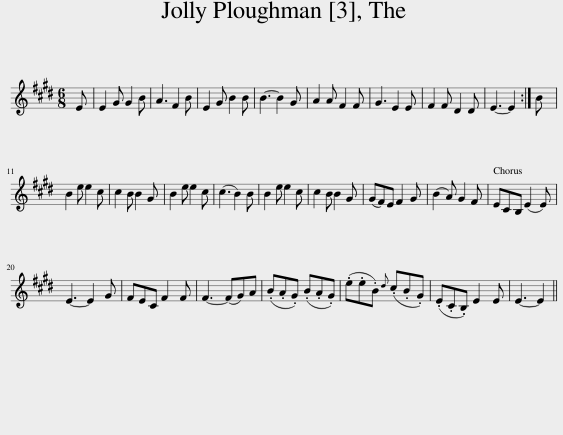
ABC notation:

X:1
L:1/8
M:6/8
I:linebreak $
K:E
V:1 treble
V:1
 E | E2 G G2 B | A3 F2 B | E2 G B2 B | B3- B2 G | %5
 A2 A F2 F | G3 E2 E | F2 F D2 D | E3- E2 :| B |$ %10
 B2 e e2 c | c2 B B2 G | B2 e e2 c | (c3 B2) B | B2 e e2 c | %15
 c2 B B2 G | (GF)E F2 G | (B2 A) G2 F | ECB, (E2 E) |$ E3- E2 G | %20
 FEC F2 F | F3- (FG)A | (.B.A.G) (.B.A.G) | (.e.e.B){d} (.c.B.G) | (.E.C.B,) E2 E | %25
 E3- E2 || %26
